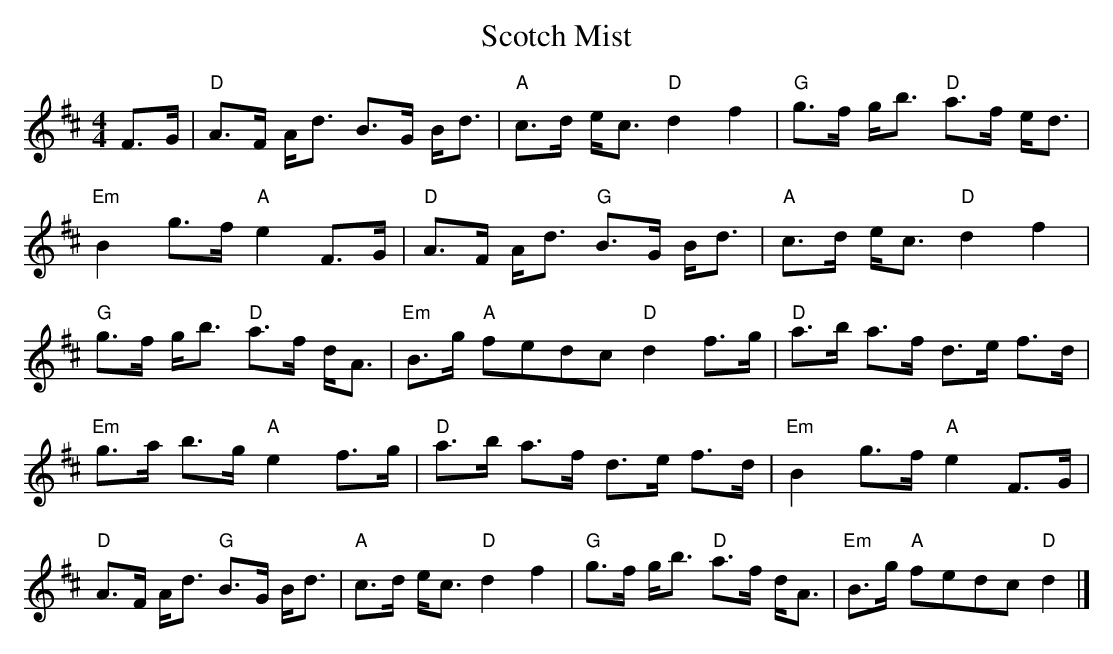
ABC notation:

X:1
T:Scotch Mist
M:4/4
L:1/8
K:D
F>G | "D"A>F A<d B>G B<d | "A"c>d e<c "D"d2 f2 | "G"g>f g<b "D"a>f e<d |
"Em"B2 g>f "A"e2 F>G | "D"A>F A<d "G"B>G B<d | "A"c>d e<c "D"d2 f2 |
"G"g>f g<b "D"a>f d<A | "Em"B>g "A"fedc "D"d2 f>g | "D"a>b a>f d>e f>d |
"Em"g>a b>g "A"e2 f>g | "D"a>b a>f d>e f>d | "Em"B2 g>f "A"e2 F>G |
"D"A>F A<d "G"B>G B<d | "A"c>d e<c "D"d2 f2 | "G"g>f g<b "D"a>f d<A |\
"Em"B>g "A"fedc "D"d2|]
